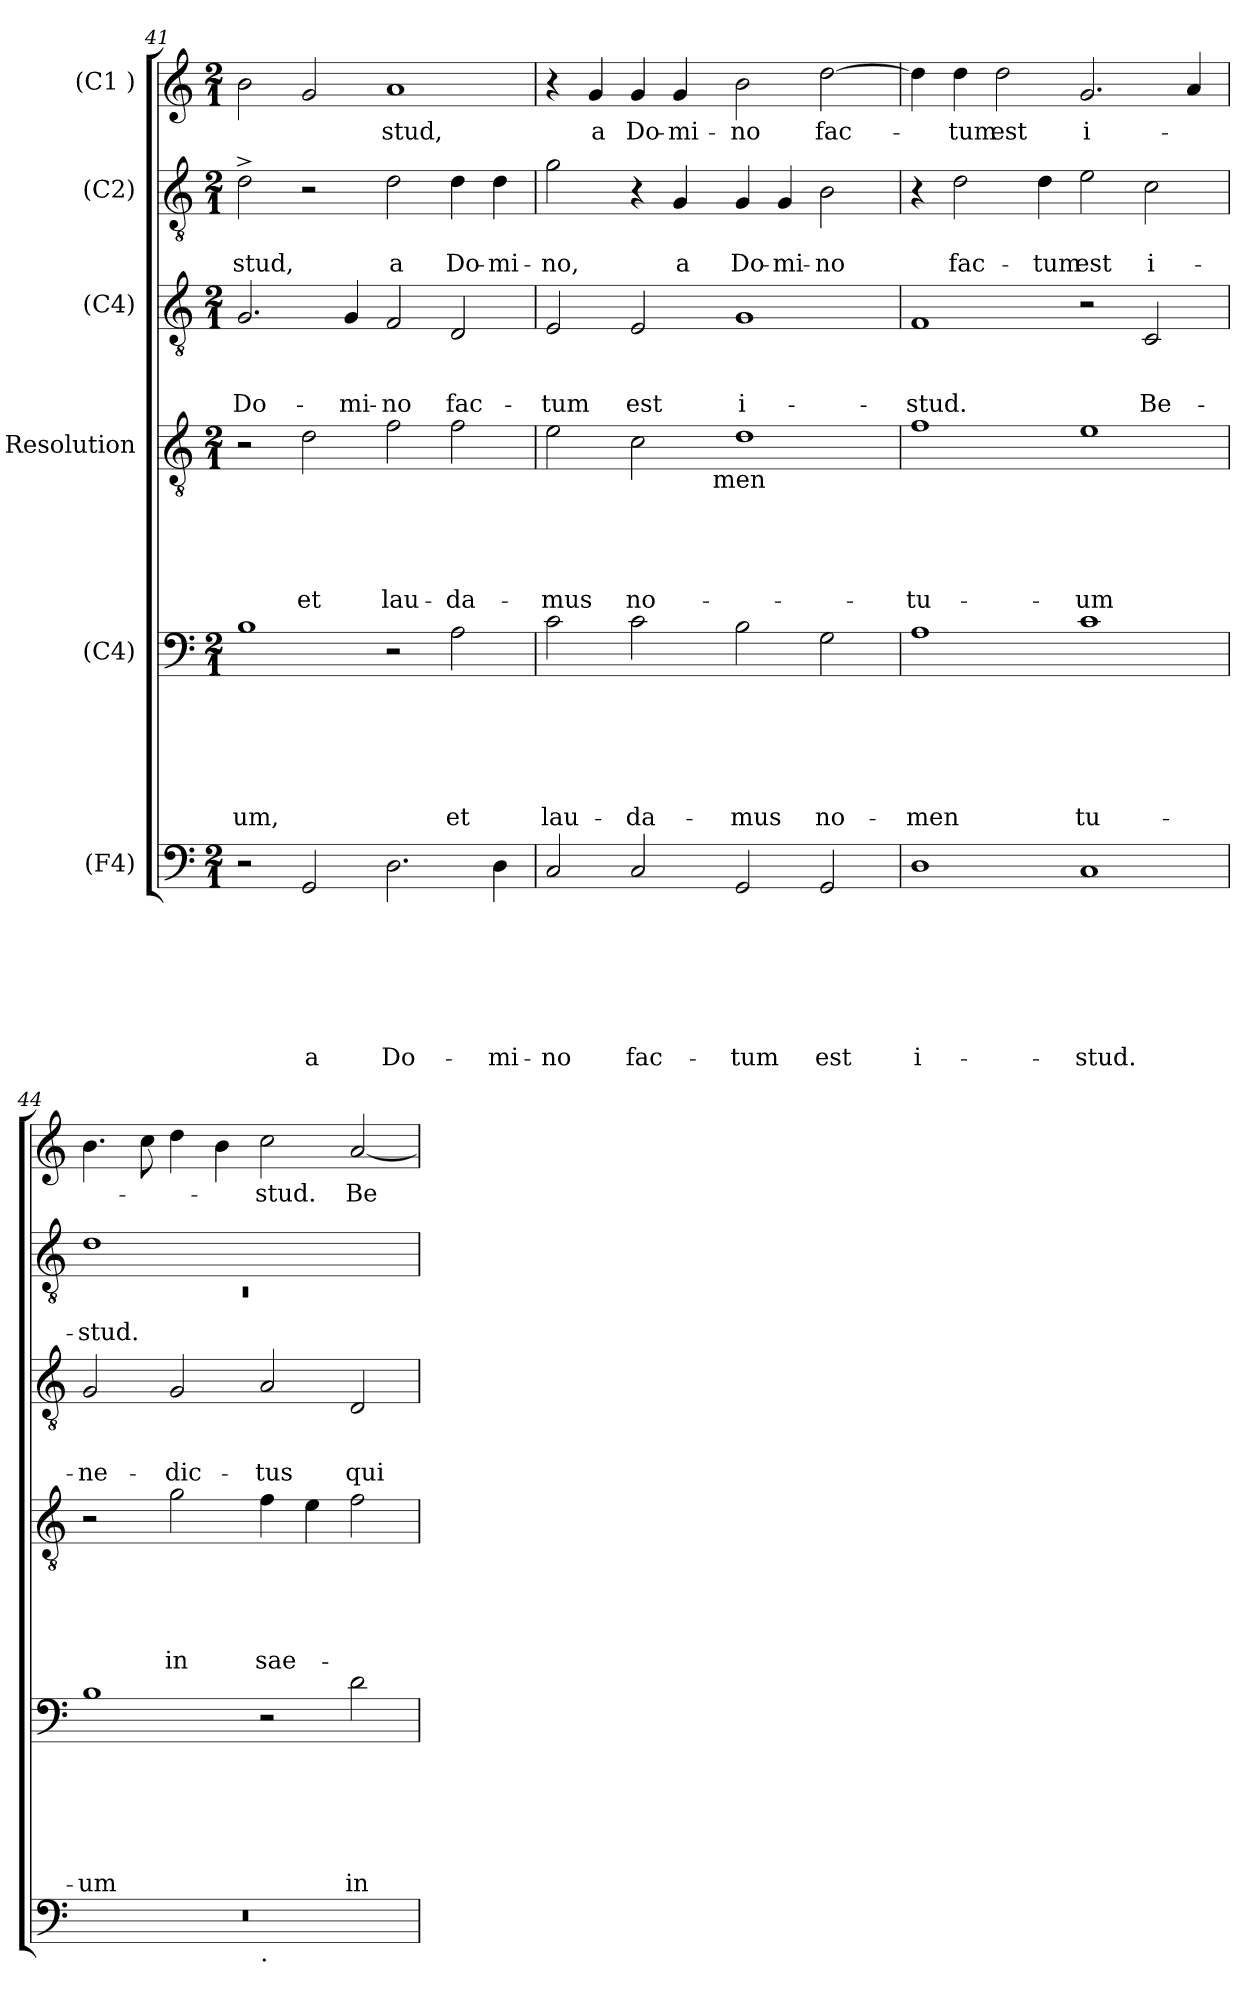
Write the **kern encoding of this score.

**kern	**text	**text	**text	**text	**text	**text	**text	**kern	**text	**text	**text	**text	**text	**text	**kern	**text	**text	**text	**text	**text	**kern	**text	**text	**text	**kern	**text	**text	**kern	**text
*part6	*part6	*part6	*part6	*part6	*part6	*part6	*part6	*part5	*part5	*part5	*part5	*part5	*part5	*part5	*part4	*part4	*part4	*part4	*part4	*part4	*part3	*part3	*part3	*part3	*part2	*part2	*part2	*part1	*part1
*staff6	*staff6	*staff6	*staff6	*staff6	*staff6	*staff6	*staff6	*staff5	*staff5	*staff5	*staff5	*staff5	*staff5	*staff5	*staff4	*staff4	*staff4	*staff4	*staff4	*staff4	*staff3	*staff3	*staff3	*staff3	*staff2	*staff2	*staff2	*staff1	*staff1
*I"(F4)	*	*	*	*	*	*	*	*I"(C4)	*	*	*	*	*	*	*I"Resolution	*	*	*	*	*	*I"(C4)	*	*	*	*I"(C2)	*	*	*I"(C1 )	*
*clefF4	*	*	*	*	*	*	*	*clefF4	*	*	*	*	*	*	*clefGv2	*	*	*	*	*	*clefGv2	*	*	*	*clefGv2	*	*	*clefG2	*
*k[]	*	*	*	*	*	*	*	*k[]	*	*	*	*	*	*	*k[]	*	*	*	*	*	*k[]	*	*	*	*k[]	*	*	*k[]	*
*C:	*	*	*	*	*	*	*	*C:	*	*	*	*	*	*	*C:	*	*	*	*	*	*C:	*	*	*	*C:	*	*	*C:	*
*M2/1	*	*	*	*	*	*	*	*M2/1	*	*	*	*	*	*	*M2/1	*	*	*	*	*	*M2/1	*	*	*	*M2/1	*	*	*M2/1	*
=41	=41	=41	=41	=41	=41	=41	=41	=41	=41	=41	=41	=41	=41	=41	=41	=41	=41	=41	=41	=41	=41	=41	=41	=41	=41	=41	=41	=41	=41
!	!	!	!	!	!	!	!	!	!	!	!	!	!	!LO:LY:b	!	!	!	!	!	!	!	!	!	!LO:LY:b	!	!	!LO:LY:b	!	!
2r	.	.	.	.	.	.	.	1B	.	.	.	.	.	-um,	2r	.	.	.	.	.	2.G/	.	.	Do-	2d^>\	.	-stud,	2b\	.
!	!	!	!	!	!	!	!LO:LY:b	!	!	!	!	!	!	!	!	!	!	!	!	!LO:LY:b	!	!	!	!	!	!	!	!	!
2GG/	.	.	.	.	.	.	a	.	.	.	.	.	.	.	2d\	.	.	.	.	et	.	.	.	.	2r	.	.	2g/	.
!	!	!	!	!	!	!	!	!	!	!	!	!	!	!	!	!	!	!	!	!	!	!	!	!LO:LY:b	!	!	!	!	!
.	.	.	.	.	.	.	.	.	.	.	.	.	.	.	.	.	.	.	.	.	4G/	.	.	-mi-	.	.	.	.	.
!	!	!	!	!	!	!	!LO:LY:b	!	!	!	!	!	!	!	!	!	!	!	!	!LO:LY:b	!	!	!	!LO:LY:b	!	!	!LO:LY:b	!	!LO:LY:b
2.D\	.	.	.	.	.	.	Do-	2r	.	.	.	.	.	.	2f\	.	.	.	.	lau-	2F/	.	.	-no	2d\	.	a	1a	-stud,
!	!	!	!	!	!	!	!	!	!	!	!	!	!	!LO:LY:b	!	!	!	!	!	!LO:LY:b	!	!	!	!LO:LY:b	!	!	!LO:LY:b	!	!
.	.	.	.	.	.	.	.	2A\	.	.	.	.	.	et	2f\	.	.	.	.	-da-	2D/	.	.	fac-	4d\	.	Do-	.	.
!	!	!	!	!	!	!	!LO:LY:b	!	!	!	!	!	!	!	!	!	!	!	!	!	!	!	!	!	!	!	!LO:LY:b	!	!
4D\	.	.	.	.	.	.	-mi-	.	.	.	.	.	.	.	.	.	.	.	.	.	.	.	.	.	4d\	.	-mi-	.	.
!!LO:LB:g=z
=42	=42	=42	=42	=42	=42	=42	=42	=42	=42	=42	=42	=42	=42	=42	=42	=42	=42	=42	=42	=42	=42	=42	=42	=42	=42	=42	=42	=42	=42
!	!	!	!	!	!	!	!LO:LY:b	!	!	!	!	!	!	!LO:LY:b	!	!	!	!	!	!LO:LY:b	!	!	!	!LO:LY:b	!	!	!LO:LY:b	!	!
*	*	*	*	*	*	*	*	*	*	*	*	*	*	*	*^	*	*	*	*	*	*	*	*	*	*	*	*	*	*
2C/	.	.	.	.	.	.	-no	2c\	.	.	.	.	.	lau-	2e\	2ryy	.	.	.	.	-mus	2E/	.	.	-tum	2g\	.	-no,	4r	.
!	!	!	!	!	!	!	!	!	!	!	!	!	!	!	!	!	!	!	!	!	!	!	!	!	!	!	!	!	!	!LO:LY:b
.	.	.	.	.	.	.	.	.	.	.	.	.	.	.	.	.	.	.	.	.	.	.	.	.	.	.	.	.	4g/	a
!	!	!	!	!	!	!	!LO:LY:b	!	!	!	!	!	!	!LO:LY:b	!	!	!	!	!	!	!LO:LY:b	!	!	!	!LO:LY:b	!	!	!	!	!LO:LY:b
2C/	.	.	.	.	.	.	fac-	2c\	.	.	.	.	.	-da-	2c\	4ryy	.	.	.	.	no-	2E/	.	.	est	4r	.	.	4g/	Do-
!	!	!	!	!	!	!	!	!	!	!	!	!	!	!	!	!	!	!	!	!	!	!	!	!	!	!	!	!LO:LY:b	!	!LO:LY:b
.	.	.	.	.	.	.	.	.	.	.	.	.	.	.	.	8ryy	.	.	.	.	.	.	.	.	.	4G/	.	a	4g/	-mi-
.	.	.	.	.	.	.	.	.	.	.	.	.	.	.	.	32ryy	.	.	.	.	.	.	.	.	.	.	.	.	.	.
!	!	!	!	!	!	!	!	!	!	!	!	!	!	!	!	!LO:TX:b:t=men	!	!	!	!	!	!	!	!	!	!	!	!	!	!
.	.	.	.	.	.	.	.	.	.	.	.	.	.	.	.	1ryy	.	.	.	.	.	.	.	.	.	.	.	.	.	.
!	!	!	!	!	!	!	!LO:LY:b	!	!	!	!	!	!	!LO:LY:b	!	!	!	!	!	!	!	!	!	!	!LO:LY:b:rj	!	!	!LO:LY:b	!	!LO:LY:b
2GG/	.	.	.	.	.	.	-tum	2B\	.	.	.	.	.	-mus	1d	.	.	.	.	.	.	1G	.	.	i-	4G/	.	Do-	2b\	-no
!	!	!	!	!	!	!	!	!	!	!	!	!	!	!	!	!	!	!	!	!	!	!	!	!	!	!	!	!LO:LY:b	!	!
.	.	.	.	.	.	.	.	.	.	.	.	.	.	.	.	.	.	.	.	.	.	.	.	.	.	4G/	.	-mi-	.	.
!	!	!	!	!	!	!	!LO:LY:b	!	!	!	!	!	!	!LO:LY:b	!	!	!	!	!	!	!	!	!	!	!	!	!	!LO:LY:b	!	!LO:LY:b
2GG/	.	.	.	.	.	.	est	2G\	.	.	.	.	.	no-	.	.	.	.	.	.	.	.	.	.	.	2B\	.	-no	[>2dd\	fac-
.	.	.	.	.	.	.	.	.	.	.	.	.	.	.	.	16.ryy	.	.	.	.	.	.	.	.	.	.	.	.	.	.
=43	=43	=43	=43	=43	=43	=43	=43	=43	=43	=43	=43	=43	=43	=43	=43	=43	=43	=43	=43	=43	=43	=43	=43	=43	=43	=43	=43	=43	=43	=43
!	!	!	!	!	!	!	!LO:LY:b:rj	!	!	!	!	!	!	!LO:LY:b	!	!	!	!	!	!	!LO:LY:b	!	!	!	!LO:LY:b	!	!	!	!	!
*	*	*	*	*	*	*	*	*	*	*	*	*	*	*	*v	*v	*	*	*	*	*	*	*	*	*	*	*	*	*	*
1D	.	.	.	.	.	.	i-	1A	.	.	.	.	.	-men	1f	.	.	.	.	-tu-	1F	.	.	-stud.	4r	.	.	4dd\]	.
!	!	!	!	!	!	!	!	!	!	!	!	!	!	!	!	!	!	!	!	!	!	!	!	!	!	!	!LO:LY:b	!	!LO:LY:b
.	.	.	.	.	.	.	.	.	.	.	.	.	.	.	.	.	.	.	.	.	.	.	.	.	2d\	.	fac-	4dd\	-tum
!	!	!	!	!	!	!	!	!	!	!	!	!	!	!	!	!	!	!	!	!	!	!	!	!	!	!	!	!	!LO:LY:b
.	.	.	.	.	.	.	.	.	.	.	.	.	.	.	.	.	.	.	.	.	.	.	.	.	.	.	.	2dd\	est
!	!	!	!	!	!	!	!	!	!	!	!	!	!	!	!	!	!	!	!	!	!	!	!	!	!	!	!LO:LY:b	!	!
.	.	.	.	.	.	.	.	.	.	.	.	.	.	.	.	.	.	.	.	.	.	.	.	.	4d\	.	-tum	.	.
!	!	!	!	!	!	!	!LO:LY:b	!	!	!	!	!	!	!LO:LY:b	!	!	!	!	!	!LO:LY:b	!	!	!	!	!	!	!LO:LY:b	!	!LO:LY:b:rj
1C	.	.	.	.	.	.	-stud.	1c	.	.	.	.	.	tu-	1e	.	.	.	.	-um	2r	.	.	.	2e\	.	est	2.g/	i-
!	!	!	!	!	!	!	!	!	!	!	!	!	!	!	!	!	!	!	!	!	!	!	!	!LO:LY:b	!	!	!LO:LY:b	!	!
.	.	.	.	.	.	.	.	.	.	.	.	.	.	.	.	.	.	.	.	.	2C/	.	.	Be-	2c\	.	i-	.	.
.	.	.	.	.	.	.	.	.	.	.	.	.	.	.	.	.	.	.	.	.	.	.	.	.	.	.	.	4a/	.
=44	=44	=44	=44	=44	=44	=44	=44	=44	=44	=44	=44	=44	=44	=44	=44	=44	=44	=44	=44	=44	=44	=44	=44	=44	=44	=44	=44	=44	=44
*	*	*	*	*	*	*	*	*	*	*	*	*	*	*	*	*	*	*	*	*	*	*	*	*	*^	*	*	*	*
!	!	!	!	!	!	!	!	!	!	!	!	!	!	!LO:LY:b	!	!	!	!	!	!	!	!	!	!LO:LY:b	!	!LO:N:vis=1	!	!LO:LY:b	!	!
*^	*	*	*	*	*	*	*	*	*	*	*	*	*	*	*	*	*	*	*	*	*	*	*	*	*	*	*	*	*	*
0r	1ryy	.	.	.	.	.	.	.	1B	.	.	.	.	.	-um	2r	.	.	.	.	.	2G/	.	.	-ne-	1d	0rC	.	-stud.	4.b\	.
.	.	.	.	.	.	.	.	.	.	.	.	.	.	.	.	.	.	.	.	.	.	.	.	.	.	.	.	.	.	8cc\	.
!	!	!	!	!	!	!	!	!	!	!	!	!	!	!	!	!	!	!	!	!	!LO:LY:b	!	!	!	!LO:LY:b	!	!	!	!	!	!
.	.	.	.	.	.	.	.	.	.	.	.	.	.	.	.	2g\	.	.	.	.	in	2G/	.	.	-dic-	.	.	.	.	4dd\	.
.	.	.	.	.	.	.	.	.	.	.	.	.	.	.	.	.	.	.	.	.	.	.	.	.	.	.	.	.	.	4b\	.
!	!LO:TX:b:t=.	!	!	!	!	!	!	!	!	!	!	!	!	!	!	!	!	!	!	!	!	!	!	!	!	!	!	!	!	!	!
!	!	!	!	!	!	!	!	!	!	!	!	!	!	!	!	!	!	!	!	!	!LO:LY:b	!	!	!	!LO:LY:b	!	!	!	!	!	!LO:LY:b
.	1ryy	.	.	.	.	.	.	.	2r	.	.	.	.	.	.	4f\	.	.	.	.	sae-	2A/	.	.	-tus	1ryy	.	.	.	2cc\	-stud.
.	.	.	.	.	.	.	.	.	.	.	.	.	.	.	.	4e\	.	.	.	.	.	.	.	.	.	.	.	.	.	.	.
!	!	!	!	!	!	!	!	!	!	!	!	!	!	!	!LO:LY:b	!	!	!	!	!	!	!	!	!	!LO:LY:b	!	!	!	!	!	!LO:LY:b
.	.	.	.	.	.	.	.	.	2d\	.	.	.	.	.	in	2f\	.	.	.	.	.	2D/	.	.	qui	.	.	.	.	[<2a/	Be-
*v	*v	*	*	*	*	*	*	*	*	*	*	*	*	*	*	*	*	*	*	*	*	*	*	*	*	*v	*v	*	*	*	*
=	=	=	=	=	=	=	=	=	=	=	=	=	=	=	=	=	=	=	=	=	=	=	=	=	=	=	=	=	=
*-	*-	*-	*-	*-	*-	*-	*-	*-	*-	*-	*-	*-	*-	*-	*-	*-	*-	*-	*-	*-	*-	*-	*-	*-	*-	*-	*-	*-	*-
